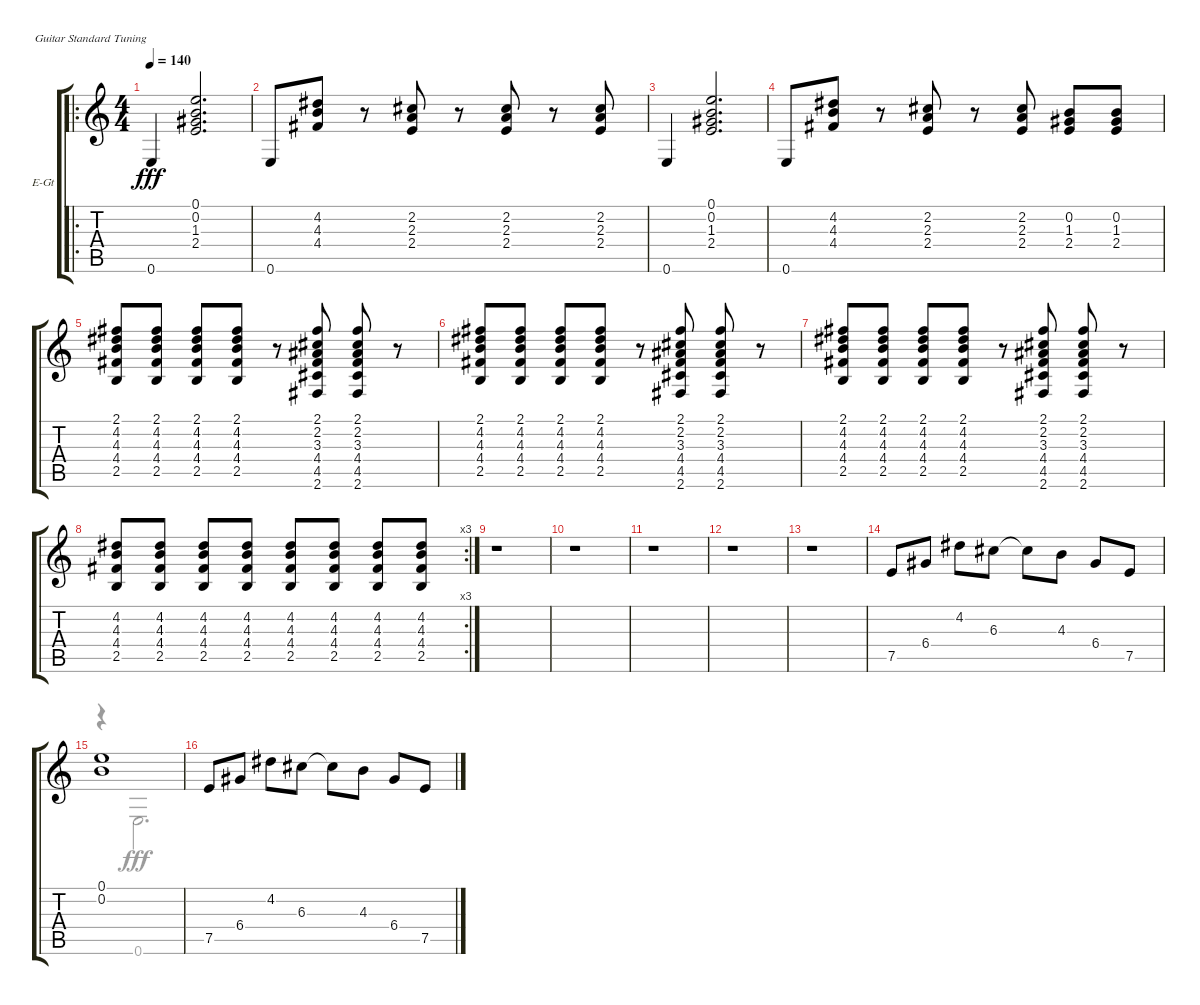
\defaultSystemsLayout 4
\bracketExtendMode groupsimilarinstruments
\firstSystemTrackNameOrientation horizontal
\otherSystemsTrackNameOrientation horizontal
\track ("Electric Guitar" "E-Gt") {instrument overdrivenguitar}
\staff {score tabs}
\tuning (E4 B3 G3 D3 A2 E2)
\voice
\ro
\ts (4 4)
\tempo 140
\clef g2
\scale
0.373737
\ks c
0.6.4{dy fff} (0.1 0.2 1.3 2.4).2{d} |
\scale
0.313131 0.6.8 (4.4 4.3 4.2).8 r.8 (2.2 2.3 2.4).8 r.8 (2.4 2.3 2.2).8 r.8 (2.2 2.3 2.4).8 |
\scale
0.333333 0.6.4 (0.1 0.2 1.3 2.4).2{d} |
\scale
0.333333 0.6.8 (4.4 4.3 4.2).8 r.8 (2.2 2.3 2.4).8 r.8 (2.4 2.3 2.2).8 (2.4 1.3 0.2).8 (0.2 1.3 2.4).8 |
\scale
0.333333 (2.5 2.1 4.2 4.3 4.4).8 (2.5 2.1 4.4 4.3 4.2).8 (2.5 2.1 4.2 4.3 4.4).8 (2.5 2.1 4.4 4.3 4.2).8 r.8 (2.6 4.5 4.4 3.3 2.2 2.1).8 (2.6 4.5 4.4 3.3 2.2 2.1).8 r.8 |
\scale
0.322917 (2.5 2.1 4.2 4.3 4.4).8 (2.5 2.1 4.4 4.3 4.2).8 (2.5 2.1 4.2 4.3 4.4).8 (2.5 2.1 4.4 4.3 4.2).8 r.8 (2.6 4.5 4.4 3.3 2.2 2.1).8 (2.6 4.5 4.4 3.3 2.2 2.1).8 r.8 |
\scale
0.322917 (2.5 2.1 4.2 4.3 4.4).8 (2.5 2.1 4.4 4.3 4.2).8 (2.5 2.1 4.2 4.3 4.4).8 (2.5 2.1 4.4 4.3 4.2).8 r.8 (2.6 4.5 4.4 3.3 2.2 2.1).8 (2.6 4.5 4.4 3.3 2.2 2.1).8 r.8 |
\rc 3
\scale
0.354167 (2.5 4.4 4.3 4.2).8 (2.5 4.4 4.3 4.2).8 (2.5 4.4 4.3 4.2).8 (2.5 4.4 4.3 4.2).8 (2.5 4.4 4.3 4.2).8 (2.5 4.4 4.3 4.2).8 (2.5 4.4 4.3 4.2).8 (2.5 4.4 4.3 4.2).8 |
\scale
0.333333 r.1 |
\scale
0.333333 r.1 |
\scale
0.333333 r.1 |
\scale
0.333333 r.1 |
\scale
0.333333 r.1 |
\scale
0.333333 7.5.8 6.4.8 4.2.8 6.3.8 6.3{t}.8 4.3.8 6.4.8 7.5.8 |
(0.1 0.2).1 |
7.5.8 6.4.8 4.2.8 6.3.8 6.3{t}.8 4.3.8 6.4.8 7.5.8
\voice
\clef g2
\ottava regular
\simile none
\scale
0.373737
\ks c
|
\scale
0.313131 |
\scale
0.333333 |
\scale
0.333333 |
\scale
0.333333 |
\scale
0.322917 |
\scale
0.322917 |
\scale
0.354167 |
\scale
0.333333 |
\scale
0.333333 |
\scale
0.333333 |
\scale
0.333333 |
\scale
0.333333 |
\scale
0.333333 |
r.4 0.6.2{d} |
